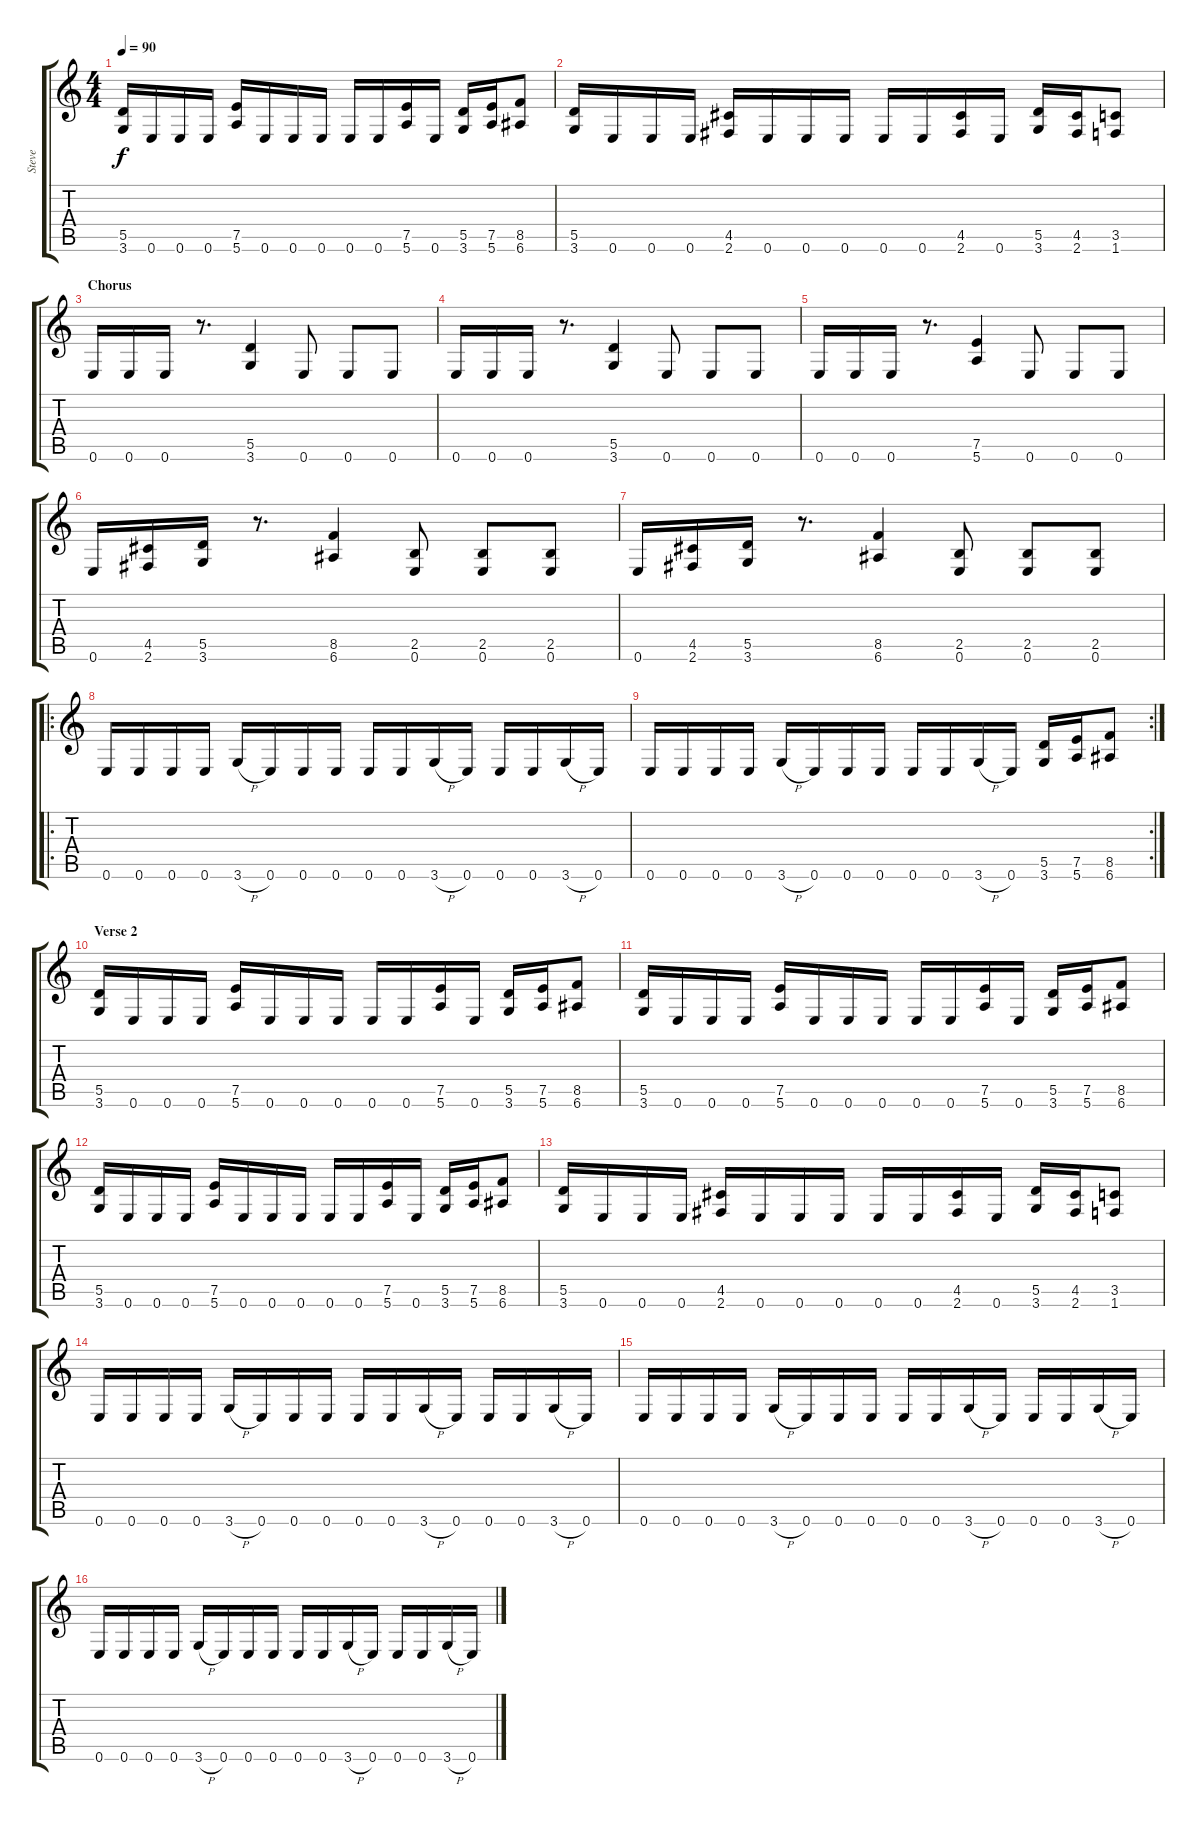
\track ("Steve" "Steve") {instrument distortionguitar}
\staff {score tabs}
\tuning (E4 B3 G3 D3 A2 E2) {hide}
\ts (4 4)
\tempo 90
\clef g2
\ks c
(5.5 3.6).16{dy f} 0.6.16 0.6.16 0.6.16 (7.5 5.6).16 0.6.16 0.6.16 0.6.16 0.6.16 0.6.16 (7.5 5.6).16 0.6.16 (5.5 3.6).16 (7.5 5.6).16 (8.5 6.6).8 |
(5.5 3.6).16 0.6.16 0.6.16 0.6.16 (4.5 2.6).16 0.6.16 0.6.16 0.6.16 0.6.16 0.6.16 (4.5 2.6).16 0.6.16 (5.5 3.6).16 (4.5 2.6).16 (3.5 1.6).8 |
\section ("" "Chorus ")
0.6.16 0.6.16 0.6.16 r.8{d} (5.5 3.6).4 0.6.8 0.6.8 0.6.8 |
0.6.16 0.6.16 0.6.16 r.8{d} (5.5 3.6).4 0.6.8 0.6.8 0.6.8 |
0.6.16 0.6.16 0.6.16 r.8{d} (7.5 5.6).4 0.6.8 0.6.8 0.6.8 |
0.6.16 (4.5 2.6).16 (5.5 3.6).16 r.8{d} (8.5 6.6).4 (2.5 0.6).8 (2.5 0.6).8 (2.5 0.6).8 |
0.6.16 (4.5 2.6).16 (5.5 3.6).16 r.8{d} (8.5 6.6).4 (2.5 0.6).8 (2.5 0.6).8 (2.5 0.6).8 |
\ro
0.6.16 0.6.16 0.6.16 0.6.16 3.6{h}.16 0.6.16 0.6.16 0.6.16 0.6.16 0.6.16 3.6{h}.16 0.6.16 0.6.16 0.6.16 3.6{h}.16 0.6.16 |
\rc 2
0.6.16 0.6.16 0.6.16 0.6.16 3.6{h}.16 0.6.16 0.6.16 0.6.16 0.6.16 0.6.16 3.6{h}.16 0.6.16 (5.5 3.6).16 (7.5 5.6).16 (8.5 6.6).8 |
\section ("" "Verse 2")
(5.5 3.6).16 0.6.16 0.6.16 0.6.16 (7.5 5.6).16 0.6.16 0.6.16 0.6.16 0.6.16 0.6.16 (7.5 5.6).16 0.6.16 (5.5 3.6).16 (7.5 5.6).16 (8.5 6.6).8 |
(5.5 3.6).16 0.6.16 0.6.16 0.6.16 (7.5 5.6).16 0.6.16 0.6.16 0.6.16 0.6.16 0.6.16 (7.5 5.6).16 0.6.16 (5.5 3.6).16 (7.5 5.6).16 (8.5 6.6).8 |
(5.5 3.6).16 0.6.16 0.6.16 0.6.16 (7.5 5.6).16 0.6.16 0.6.16 0.6.16 0.6.16 0.6.16 (7.5 5.6).16 0.6.16 (5.5 3.6).16 (7.5 5.6).16 (8.5 6.6).8 |
(5.5 3.6).16 0.6.16 0.6.16 0.6.16 (4.5 2.6).16 0.6.16 0.6.16 0.6.16 0.6.16 0.6.16 (4.5 2.6).16 0.6.16 (5.5 3.6).16 (4.5 2.6).16 (3.5 1.6).8 |
0.6.16 0.6.16 0.6.16 0.6.16 3.6{h}.16 0.6.16 0.6.16 0.6.16 0.6.16 0.6.16 3.6{h}.16 0.6.16 0.6.16 0.6.16 3.6{h}.16 0.6.16 |
0.6.16 0.6.16 0.6.16 0.6.16 3.6{h}.16 0.6.16 0.6.16 0.6.16 0.6.16 0.6.16 3.6{h}.16 0.6.16 0.6.16 0.6.16 3.6{h}.16 0.6.16 |
0.6.16 0.6.16 0.6.16 0.6.16 3.6{h}.16 0.6.16 0.6.16 0.6.16 0.6.16 0.6.16 3.6{h}.16 0.6.16 0.6.16 0.6.16 3.6{h}.16 0.6.16
